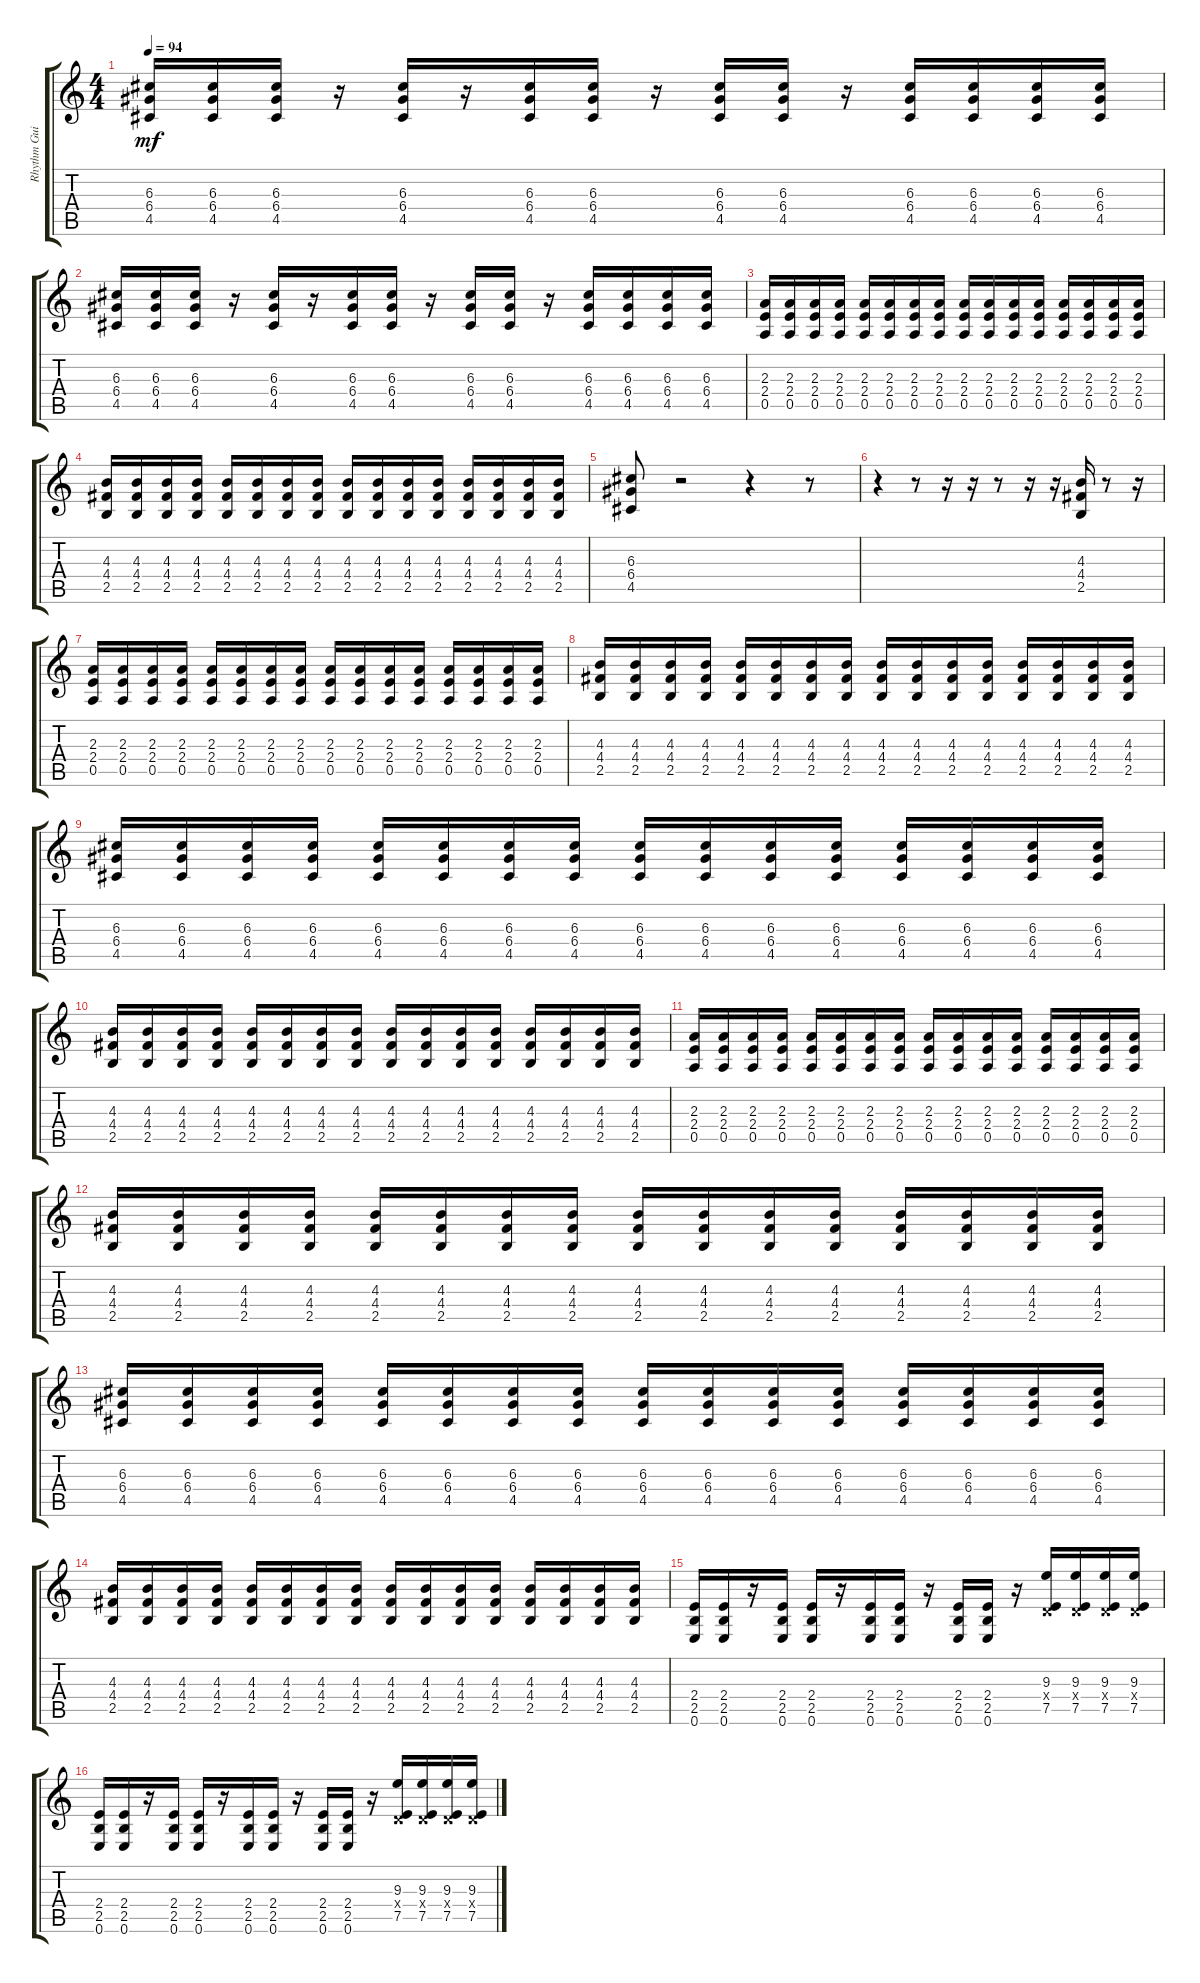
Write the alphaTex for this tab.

\track ("Rhythm Guitar (Jack)" "Rhythm Gui") {instrument distortionguitar}
\staff {score tabs}
\tuning (E4 B3 G3 D3 A2 E2) {hide}
\ts (4 4)
\tempo 94
\clef g2
\ks c
(6.3 6.4 4.5).16{dy mf} (6.3 6.4 4.5).16 (6.3 6.4 4.5).16 r.16 (6.3 6.4 4.5).16 r.16 (6.3 6.4 4.5).16 (6.3 6.4 4.5).16 r.16 (6.3 6.4 4.5).16 (6.3 6.4 4.5).16 r.16 (6.3 6.4 4.5).16 (6.3 6.4 4.5).16 (6.3 6.4 4.5).16 (6.3 6.4 4.5).16 |
(6.3 6.4 4.5).16 (6.3 6.4 4.5).16 (6.3 6.4 4.5).16 r.16 (6.3 6.4 4.5).16 r.16 (6.3 6.4 4.5).16 (6.3 6.4 4.5).16 r.16 (6.3 6.4 4.5).16 (6.3 6.4 4.5).16 r.16 (6.3 6.4 4.5).16 (6.3 6.4 4.5).16 (6.3 6.4 4.5).16 (6.3 6.4 4.5).16 |
(2.3 2.4 0.5).16 (2.3 2.4 0.5).16 (2.3 2.4 0.5).16 (2.3 2.4 0.5).16 (2.3 2.4 0.5).16 (2.3 2.4 0.5).16 (2.3 2.4 0.5).16 (2.3 2.4 0.5).16 (2.3 2.4 0.5).16 (2.3 2.4 0.5).16 (2.3 2.4 0.5).16 (2.3 2.4 0.5).16 (2.3 2.4 0.5).16 (2.3 2.4 0.5).16 (2.3 2.4 0.5).16 (2.3 2.4 0.5).16 |
(4.3 4.4 2.5).16 (4.3 4.4 2.5).16 (4.3 4.4 2.5).16 (4.3 4.4 2.5).16 (4.3 4.4 2.5).16 (4.3 4.4 2.5).16 (4.3 4.4 2.5).16 (4.3 4.4 2.5).16 (4.3 4.4 2.5).16 (4.3 4.4 2.5).16 (4.3 4.4 2.5).16 (4.3 4.4 2.5).16 (4.3 4.4 2.5).16 (4.3 4.4 2.5).16 (4.3 4.4 2.5).16 (4.3 4.4 2.5).16 |
(6.3 6.4 4.5).8 r.2 r.4 r.8 |
r.4 r.8 r.16 r.16 r.8 r.16 r.16 (4.3 4.4 2.5).16 r.8 r.16 |
(2.3 2.4 0.5).16 (2.3 2.4 0.5).16 (2.3 2.4 0.5).16 (2.3 2.4 0.5).16 (2.3 2.4 0.5).16 (2.3 2.4 0.5).16 (2.3 2.4 0.5).16 (2.3 2.4 0.5).16 (2.3 2.4 0.5).16 (2.3 2.4 0.5).16 (2.3 2.4 0.5).16 (2.3 2.4 0.5).16 (2.3 2.4 0.5).16 (2.3 2.4 0.5).16 (2.3 2.4 0.5).16 (2.3 2.4 0.5).16 |
(4.3 4.4 2.5).16 (4.3 4.4 2.5).16 (4.3 4.4 2.5).16 (4.3 4.4 2.5).16 (4.3 4.4 2.5).16 (4.3 4.4 2.5).16 (4.3 4.4 2.5).16 (4.3 4.4 2.5).16 (4.3 4.4 2.5).16 (4.3 4.4 2.5).16 (4.3 4.4 2.5).16 (4.3 4.4 2.5).16 (4.3 4.4 2.5).16 (4.3 4.4 2.5).16 (4.3 4.4 2.5).16 (4.3 4.4 2.5).16 |
(6.3 6.4 4.5).16 (6.3 6.4 4.5).16 (6.3 6.4 4.5).16 (6.3 6.4 4.5).16 (6.3 6.4 4.5).16 (6.3 6.4 4.5).16 (6.3 6.4 4.5).16 (6.3 6.4 4.5).16 (6.3 6.4 4.5).16 (6.3 6.4 4.5).16 (6.3 6.4 4.5).16 (6.3 6.4 4.5).16 (6.3 6.4 4.5).16 (6.3 6.4 4.5).16 (6.3 6.4 4.5).16 (6.3 6.4 4.5).16 |
(4.3 4.4 2.5).16 (4.3 4.4 2.5).16 (4.3 4.4 2.5).16 (4.3 4.4 2.5).16 (4.3 4.4 2.5).16 (4.3 4.4 2.5).16 (4.3 4.4 2.5).16 (4.3 4.4 2.5).16 (4.3 4.4 2.5).16 (4.3 4.4 2.5).16 (4.3 4.4 2.5).16 (4.3 4.4 2.5).16 (4.3 4.4 2.5).16 (4.3 4.4 2.5).16 (4.3 4.4 2.5).16 (4.3 4.4 2.5).16 |
(2.3 2.4 0.5).16 (2.3 2.4 0.5).16 (2.3 2.4 0.5).16 (2.3 2.4 0.5).16 (2.3 2.4 0.5).16 (2.3 2.4 0.5).16 (2.3 2.4 0.5).16 (2.3 2.4 0.5).16 (2.3 2.4 0.5).16 (2.3 2.4 0.5).16 (2.3 2.4 0.5).16 (2.3 2.4 0.5).16 (2.3 2.4 0.5).16 (2.3 2.4 0.5).16 (2.3 2.4 0.5).16 (2.3 2.4 0.5).16 |
(4.3 4.4 2.5).16 (4.3 4.4 2.5).16 (4.3 4.4 2.5).16 (4.3 4.4 2.5).16 (4.3 4.4 2.5).16 (4.3 4.4 2.5).16 (4.3 4.4 2.5).16 (4.3 4.4 2.5).16 (4.3 4.4 2.5).16 (4.3 4.4 2.5).16 (4.3 4.4 2.5).16 (4.3 4.4 2.5).16 (4.3 4.4 2.5).16 (4.3 4.4 2.5).16 (4.3 4.4 2.5).16 (4.3 4.4 2.5).16 |
(6.3 6.4 4.5).16 (6.3 6.4 4.5).16 (6.3 6.4 4.5).16 (6.3 6.4 4.5).16 (6.3 6.4 4.5).16 (6.3 6.4 4.5).16 (6.3 6.4 4.5).16 (6.3 6.4 4.5).16 (6.3 6.4 4.5).16 (6.3 6.4 4.5).16 (6.3 6.4 4.5).16 (6.3 6.4 4.5).16 (6.3 6.4 4.5).16 (6.3 6.4 4.5).16 (6.3 6.4 4.5).16 (6.3 6.4 4.5).16 |
(4.3 4.4 2.5).16 (4.3 4.4 2.5).16 (4.3 4.4 2.5).16 (4.3 4.4 2.5).16 (4.3 4.4 2.5).16 (4.3 4.4 2.5).16 (4.3 4.4 2.5).16 (4.3 4.4 2.5).16 (4.3 4.4 2.5).16 (4.3 4.4 2.5).16 (4.3 4.4 2.5).16 (4.3 4.4 2.5).16 (4.3 4.4 2.5).16 (4.3 4.4 2.5).16 (4.3 4.4 2.5).16 (4.3 4.4 2.5).16 |
(2.4 2.5 0.6).16 (2.4 2.5 0.6).16 r.16 (2.4 2.5 0.6).16 (2.4 2.5 0.6).16 r.16 (2.4 2.5 0.6).16 (2.4 2.5 0.6).16 r.16 (2.4 2.5 0.6).16 (2.4 2.5 0.6).16 r.16 (9.3 0.4{x} 7.5).16 (9.3 0.4{x} 7.5).16 (9.3 0.4{x} 7.5).16 (9.3 0.4{x} 7.5).16 |
(2.4 2.5 0.6).16 (2.4 2.5 0.6).16 r.16 (2.4 2.5 0.6).16 (2.4 2.5 0.6).16 r.16 (2.4 2.5 0.6).16 (2.4 2.5 0.6).16 r.16 (2.4 2.5 0.6).16 (2.4 2.5 0.6).16 r.16 (9.3 0.4{x} 7.5).16 (9.3 0.4{x} 7.5).16 (9.3 0.4{x} 7.5).16 (9.3 0.4{x} 7.5).16
